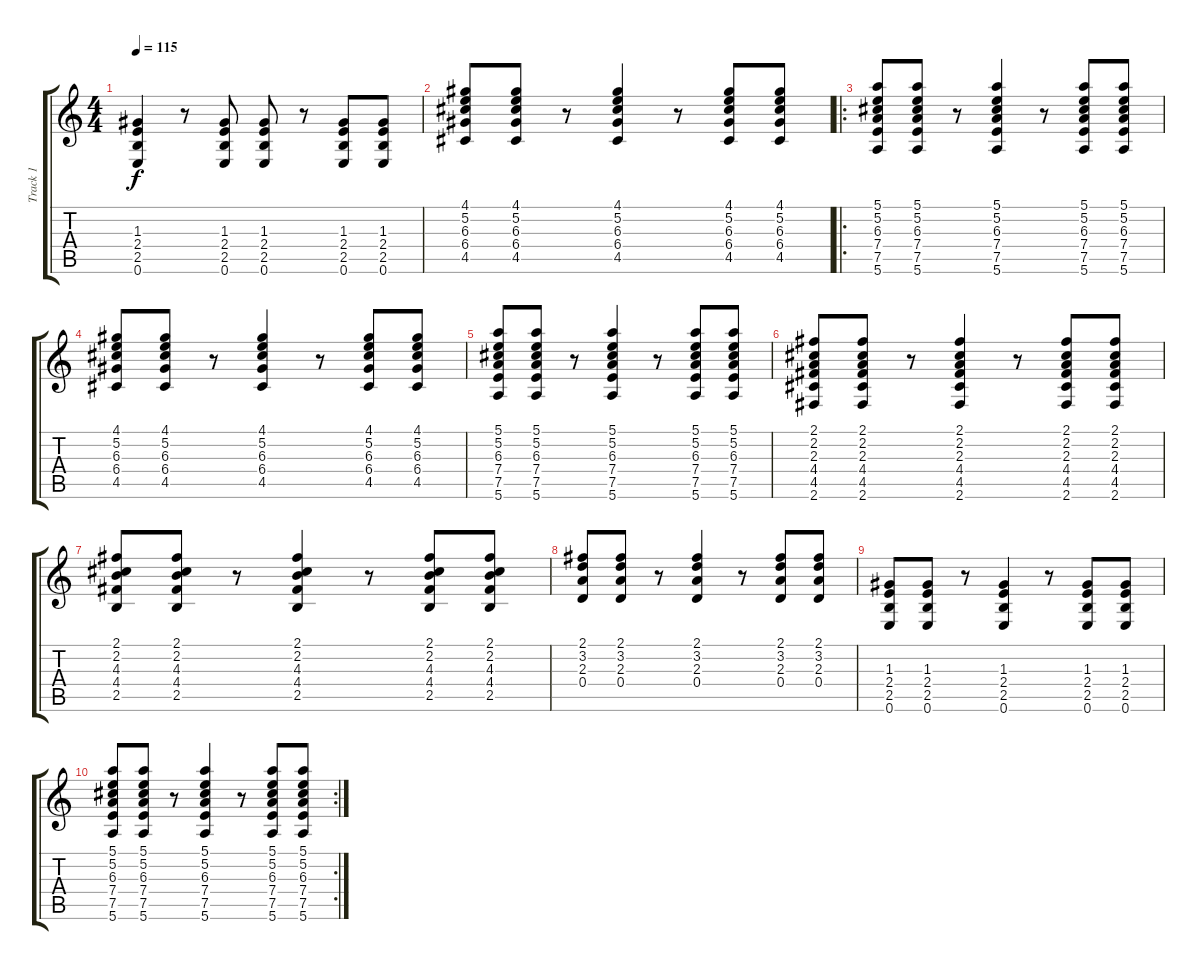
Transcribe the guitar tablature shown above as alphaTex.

\track ("Track 1" "Track 1") {instrument acousticguitarnylon}
\staff {score tabs}
\tuning (E4 B3 G3 D3 A2 E2) {hide}
\ts (4 4)
\tempo 115
\clef g2
\ks c
(1.3 2.4 2.5 0.6).4{dy f} r.8 (1.3 2.4 2.5 0.6).8 (1.3 2.4 2.5 0.6).8 r.8 (1.3 2.4 2.5 0.6).8 (1.3 2.4 2.5 0.6).8 |
(4.1 5.2 6.3 6.4 4.5).8 (4.1 5.2 6.3 6.4 4.5).8 r.8 (4.1 5.2 6.3 6.4 4.5).4 r.8 (4.1 5.2 6.3 6.4 4.5).8 (4.1 5.2 6.3 6.4 4.5).8 |
\ro
(5.1 5.2 6.3 7.4 7.5 5.6).8 (5.1 5.2 6.3 7.4 7.5 5.6).8 r.8 (5.1 5.2 6.3 7.4 7.5 5.6).4 r.8 (5.1 5.2 6.3 7.4 7.5 5.6).8 (5.1 5.2 6.3 7.4 7.5 5.6).8 |
(4.1 5.2 6.3 6.4 4.5).8 (4.1 5.2 6.3 6.4 4.5).8 r.8 (4.1 5.2 6.3 6.4 4.5).4 r.8 (4.1 5.2 6.3 6.4 4.5).8 (4.1 5.2 6.3 6.4 4.5).8 |
(5.1 5.2 6.3 7.4 7.5 5.6).8 (5.1 5.2 6.3 7.4 7.5 5.6).8 r.8 (5.1 5.2 6.3 7.4 7.5 5.6).4 r.8 (5.1 5.2 6.3 7.4 7.5 5.6).8 (5.1 5.2 6.3 7.4 7.5 5.6).8 |
(2.1 2.2 2.3 4.4 4.5 2.6).8 (2.1 2.2 2.3 4.4 4.5 2.6).8 r.8 (2.1 2.2 2.3 4.4 4.5 2.6).4 r.8 (2.1 2.2 2.3 4.4 4.5 2.6).8 (2.1 2.2 2.3 4.4 4.5 2.6).8 |
(2.1 2.2 4.3 4.4 2.5).8 (2.1 2.2 4.3 4.4 2.5).8 r.8 (2.1 2.2 4.3 4.4 2.5).4 r.8 (2.1 2.2 4.3 4.4 2.5).8 (2.1 2.2 4.3 4.4 2.5).8 |
(2.1 3.2 2.3 0.4).8 (2.1 3.2 2.3 0.4).8 r.8 (2.1 3.2 2.3 0.4).4 r.8 (2.1 3.2 2.3 0.4).8 (2.1 3.2 2.3 0.4).8 |
(1.3 2.4 2.5 0.6).8 (1.3 2.4 2.5 0.6).8 r.8 (1.3 2.4 2.5 0.6).4 r.8 (1.3 2.4 2.5 0.6).8 (1.3 2.4 2.5 0.6).8 |
\rc 2
(5.1 5.2 6.3 7.4 7.5 5.6).8 (5.1 5.2 6.3 7.4 7.5 5.6).8 r.8 (5.1 5.2 6.3 7.4 7.5 5.6).4 r.8 (5.1 5.2 6.3 7.4 7.5 5.6).8 (5.1 5.2 6.3 7.4 7.5 5.6).8
